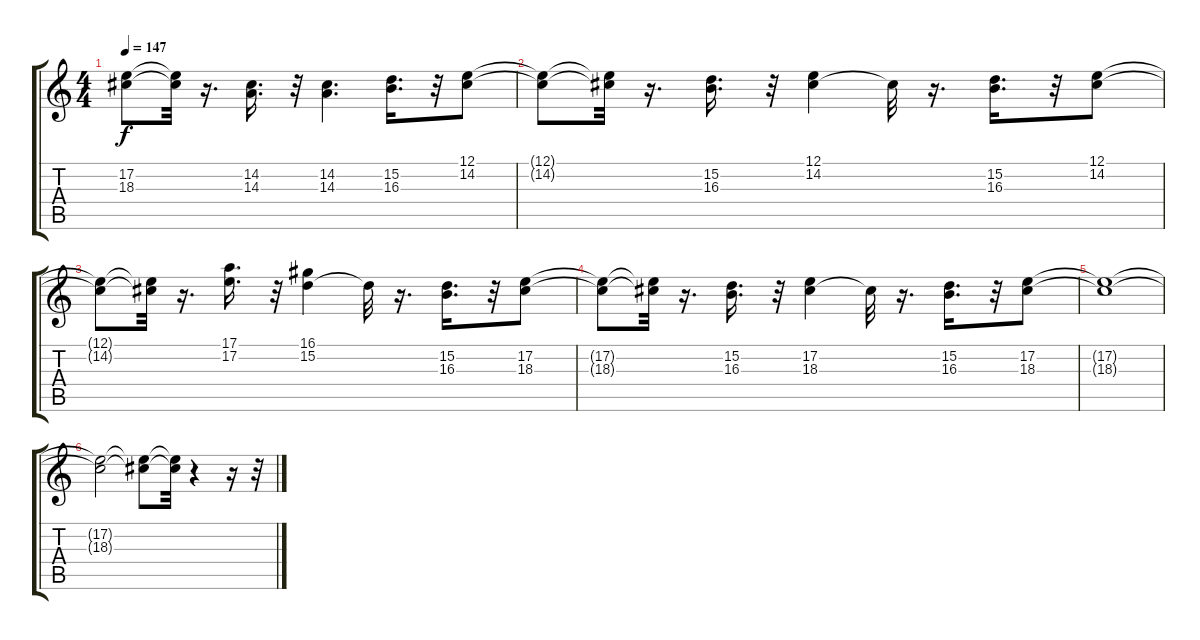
\track "" {instrument choiraahs}
\staff {score tabs}
\tuning (E4 B3 G3 D3 A2 E2) {hide}
\ts (4 4)
\tempo 147
\clef g2
\ks c
(17.2{t} 18.3{t}).8{dy f} (17.2{t} 18.3{t}).32 r.16{d} (14.2 14.3).16{d} r.32 (14.2 14.3).4{d} (15.2 16.3).16{d} r.32 (12.1 14.2).8 |
(12.1{t} 14.2{t}).8 (12.1{t} 14.2{t}).32 r.16{d} (15.2 16.3).16{d} r.32 (12.1 14.2).4 14.2{t}.32 r.16{d} (15.2 16.3).16{d} r.32 (12.1 14.2).8 |
(12.1{t} 14.2{t}).8 (12.1{t} 14.2{t}).32 r.16{d} (17.1 17.2).16{d} r.32 (16.1 15.2).4 15.2{t}.32 r.16{d} (15.2 16.3).16{d} r.32 (17.2 18.3).8 |
(17.2{t} 18.3{t}).8 (17.2{t} 18.3{t}).32 r.16{d} (15.2 16.3).16{d} r.32 (17.2 18.3).4 18.3{t}.32 r.16{d} (15.2 16.3).16{d} r.32 (17.2 18.3).8 |
(17.2{t} 18.3{t}).1 |
(17.2{t} 18.3{t}).2 (17.2{t} 18.3{t}).8 (17.2{t} 18.3{t}).32 r.4 r.16 r.32
